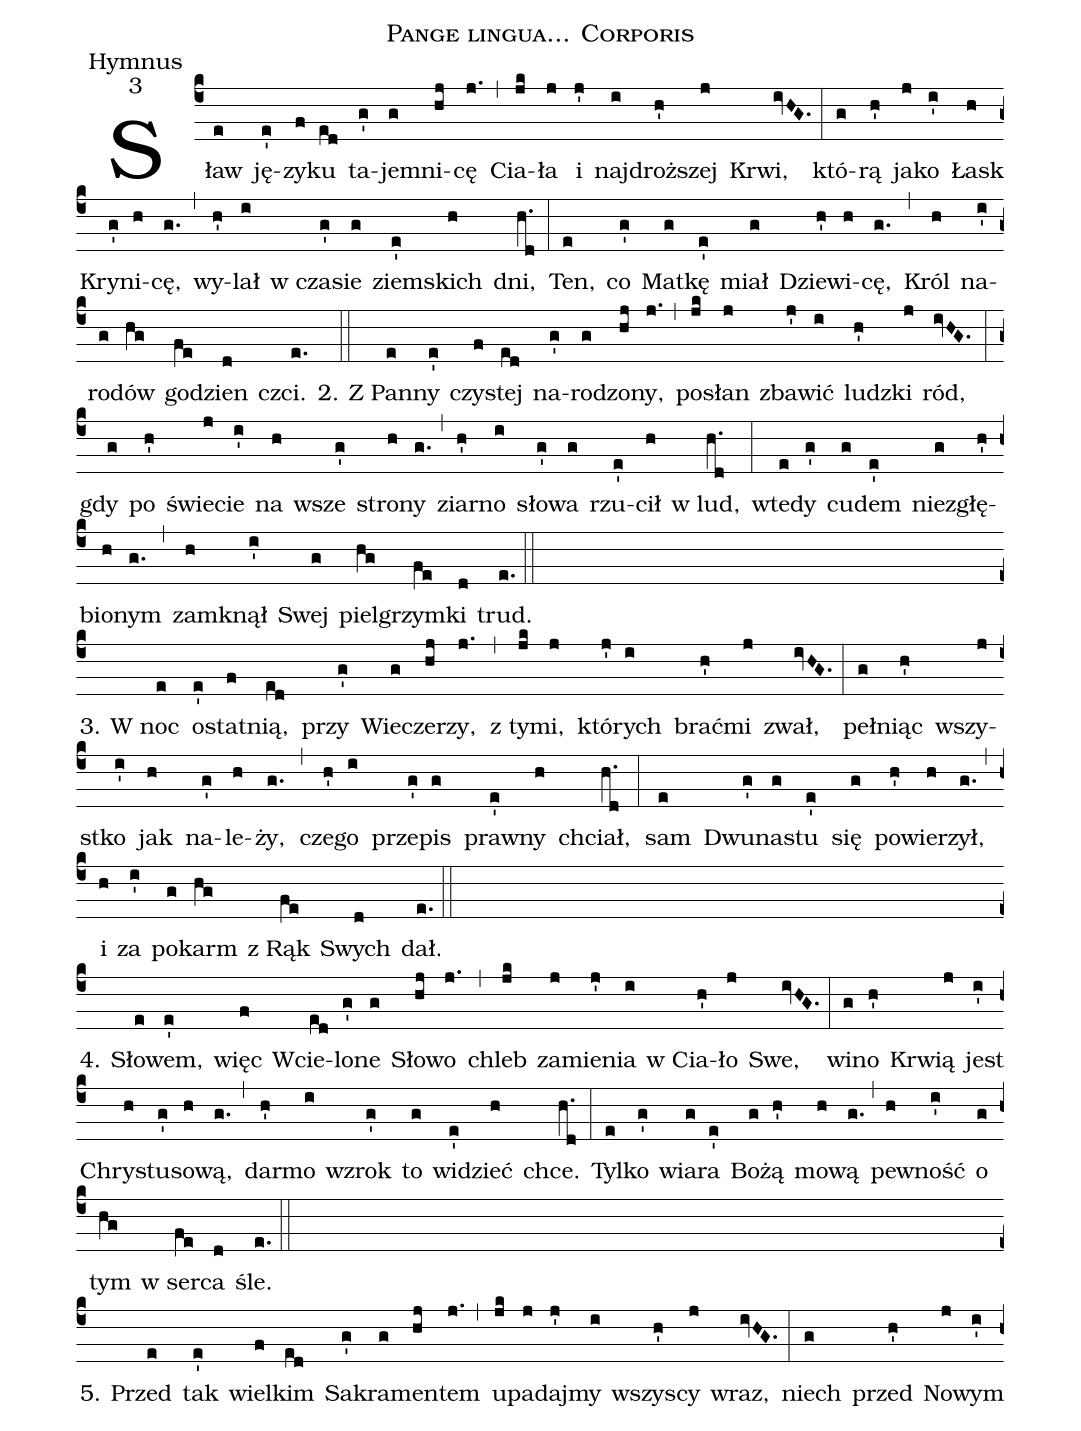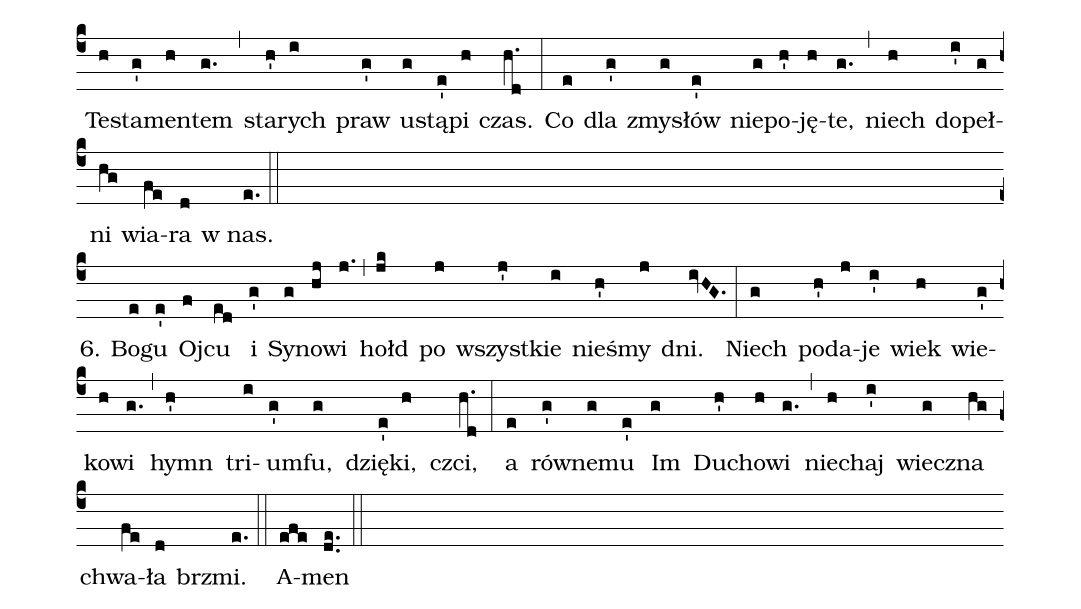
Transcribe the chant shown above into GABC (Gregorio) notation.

name:Pange lingua... Corporis;
office-part:Hymnus;
mode:3;
%%
(c4) Sław(e) ję(e')zy(f)ku(ed) ta(g')je(g)mni(hj)cę(j.) (,)
Cia(jk)ła(j) i(j') naj(i)droż(h')szej(j) Krwi,(ivHG.) (:)
któ(g)rą(h') ja(j)ko(i') Łask(h) Kry(g')ni(h)cę,(g.) (,)
wy(h')lał(i) w cza(g')sie(g) ziem(e')skich(h) dni,(h.d) (:)
Ten,(e) co(g') Ma(g)tkę(e') miał(g) Dzie(h')wi(h)cę,(g.) (,)
Król(h) na(i')ro(g)dów(hg) go(fe)dzien(d) czci.(e.) (::)
2. Z Pan(e)ny(e') czy(f)stej(ed) na(g')ro(g)dzo(hj)ny,(j.) (,)
po(jk)słan(j) zba(j')wić(i) ludz(h')ki(j) ród,(ivHG.) (:)
gdy(g) po(h') świe(j)cie(i') na(h) wsze(g') stro(h)ny(g.) (,)
ziar(h')no(i) sło(g')wa(g) rzu(e')cił(h) w lud,(h.d) (:)
wte(e)dy(g') cu(g)dem(e') nie(g)zgłę(h')bio(h)nym(g.) (,)
zam(h)knął(i') Swej(g) piel(hg)grzym(fe)ki(d) trud.(e.) (::) (Z)
3. W noc(e) o(e')sta(f)tnią,(ed) przy(g') Wie(g)cze(hj)rzy,(j.) (,)
z ty(jk)mi,(j) któ(j')rych(i) bra(h')ćmi(j) zwał,(ivHG.) (:)
peł(g)niąc(h') wszy(j)stko(i') jak(h) na(g')le(h)ży,(g.) (,)
cze(h')go(i) prze(g')pis(g) pra(e')wny(h) chciał,(h.d) (:)
sam(e) Dwu(g')na(g)stu(e') się(g) po(h')wie(h)rzył,(g.) (,)
i(h) za(i') po(g)karm(hg) z Rąk(fe) Swych(d) dał.(e.) (::) (Z)
4. Sło(e)wem,(e') więc(f) Wcie(ed)lo(g')ne(g) Sło(hj)wo(j.) (,)
chleb(jk) za(j)mie(j')nia(i) w Cia(h')ło(j) Swe,(ivHG.) (:)
wi(g)no(h') Krwią(j) jest(i') Chry(h)stu(g')so(h)wą,(g.) (,)
dar(h')mo(i) wzrok(g') to(g) wi(e')dzieć(h) chce.(h.d) (:)
Tyl(e)ko(g') wia(g)ra(e') Bo(g)żą(h') mo(h)wą(g.) (,)
pew(h)ność(i') o(g) tym(hg) w ser(fe)ca(d) śle.(e.) (::) (Z)
5. Przed(e) tak(e') wiel(f)kim(ed) Sa(g')kra(g)men(hj)tem(j.) (,)
u(jk)pa(j)daj(j')my(i) wszy(h')scy(j) wraz,(ivHG.) (:)
niech(g) przed(h') No(j)wym(i') Te(h)sta(g')men(h)tem(g.) (,)
sta(h')rych(i) praw(g') u(g)stą(e')pi(h) czas.(h.d) (:)
Co(e) dla(g') zmy(g)słów(e') nie(g)po(h')ję(h)te,(g.) (,)
niech(h) do(i')peł(g)ni(hg) wia(fe)ra(d) w nas.(e.) (::) (Z)
6. Bo(e)gu(e') Oj(f)cu(ed) i(g') Sy(g)no(hj)wi(j.) (,)
hołd(jk) po(j) wszy(j')stkie(i) nieś(h')my(j) dni.(ivHG.) (:)
Niech(g) po(h')da(j)je(i') wiek(h) wie(g')ko(h)wi(g.) (,)
hymn(h') tri(i)um(g')fu,(g) dzię(e')ki,(h) czci,(h.d) (:)
a(e) rów(g')ne(g)mu(e') Im(g) Du(h')cho(h)wi(g.) (,)
nie(h)chaj(i') wie(g)czna(hg) chwa(fe)ła(d) brzmi.(e.) (::) A(efe)men(d.e.) (::)
